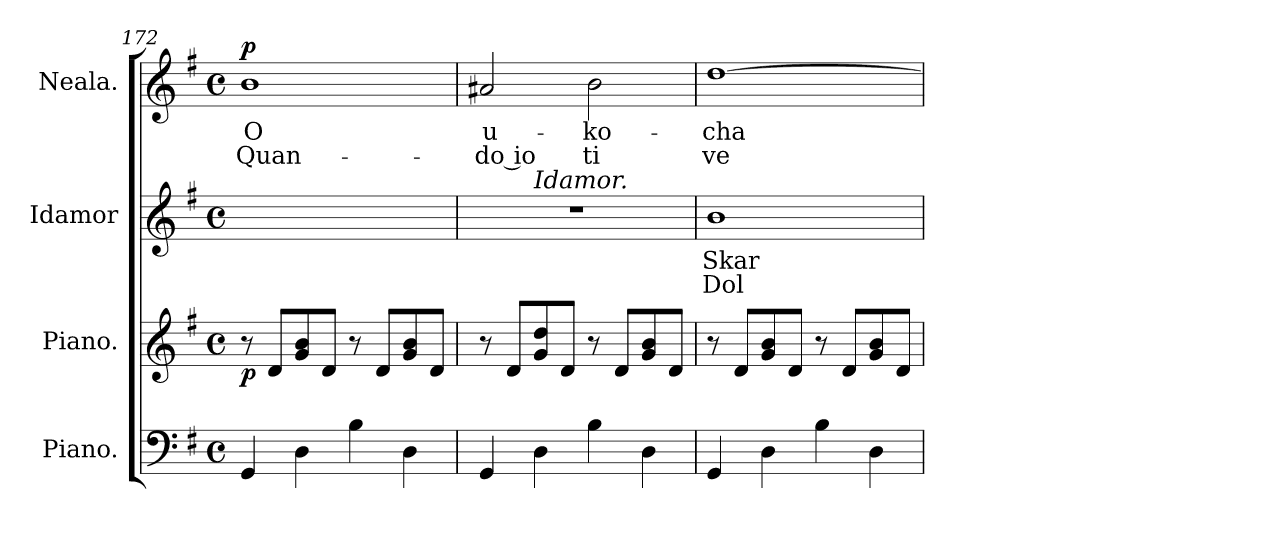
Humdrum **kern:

**kern	**kern	**dynam	**kern	**text	**text	**kern	**text	**text	**dynam
*part4	*part3	*part3	*part2	*part2	*part2	*part1	*part1	*part1	*part1
*staff4	*staff3	*staff3	*staff2	*staff2	*staff2	*staff1	*staff1	*staff1	*staff1
*I"Piano.	*I"Piano.	*	*I"Idamor	*	*	*I"Neala.	*	*	*
*	*	*	*I'I.	*	*	*I'N.	*	*	*
*clefF4	*clefG2	*	*clefG2	*	*	*clefG2	*	*	*
*k[f#]	*k[f#]	*	*k[f#]	*	*	*k[f#]	*	*	*
*M4/4	*M4/4	*	*M4/4	*	*	*M4/4	*	*	*
*met(c)	*met(c)	*	*met(c)	*	*	*met(c)	*	*	*
=172	=172	=172	=172	=172	=172	=172	=172	=172	=172
!	!	!	!	!	!	!	!	!	!LO:DY:a
4GG/	8r	p	1ryy	.	.	1b	O	Quan-	p
.	8d/L	.	.	.	.	.	.	.	.
4D\	8g/ 8b/	.	.	.	.	.	.	.	.
.	8d/J	.	.	.	.	.	.	.	.
4B\	8r	.	.	.	.	.	.	.	.
.	8d/L	.	.	.	.	.	.	.	.
4D\	8g/ 8b/	.	.	.	.	.	.	.	.
.	8d/J	.	.	.	.	.	.	.	.
=173	=173	=173	=173	=173	=173	=173	=173	=173	=173
!	!	!	!LO:TX:a:t=Idamor.	!	!	!	!	!	!
*	*	*	*^	*	*	*	*	*	*
4GG/	8r	.	1r	4ryy	.	.	2a#X/	u-	-do io	.
.	8d/L	.	.	.	.	.	.	.	.	.
!	!	!	!	!LO:TX:a:i:t=Idamor.	!	!	!	!	!	!
4D\	8g/ 8dd/	.	.	2.ryy	.	.	.	.	.	.
.	8d/J	.	.	.	.	.	.	.	.	.
4B\	8r	.	.	.	.	.	2b\	-ko-	ti	.
.	8d/L	.	.	.	.	.	.	.	.	.
4D\	8g/ 8b/	.	.	.	.	.	.	.	.	.
.	8d/J	.	.	.	.	.	.	.	.	.
*	*	*	*v	*v	*	*	*	*	*	*
=174	=174	=174	=174	=174	=174	=174	=174	=174	=174
4GG/	8r	.	1b	Skar-	Dol-	[1dd	-cha-	ve-	.
.	8d/L	.	.	.	.	.	.	.	.
4D\	8g/ 8b/	.	.	.	.	.	.	.	.
.	8d/J	.	.	.	.	.	.	.	.
4B\	8r	.	.	.	.	.	.	.	.
.	8d/L	.	.	.	.	.	.	.	.
4D\	8g/ 8b/	.	.	.	.	.	.	.	.
.	8d/J	.	.	.	.	.	.	.	.
=	=	=	=	=	=	=	=	=	=
*-	*-	*-	*-	*-	*-	*-	*-	*-	*-
